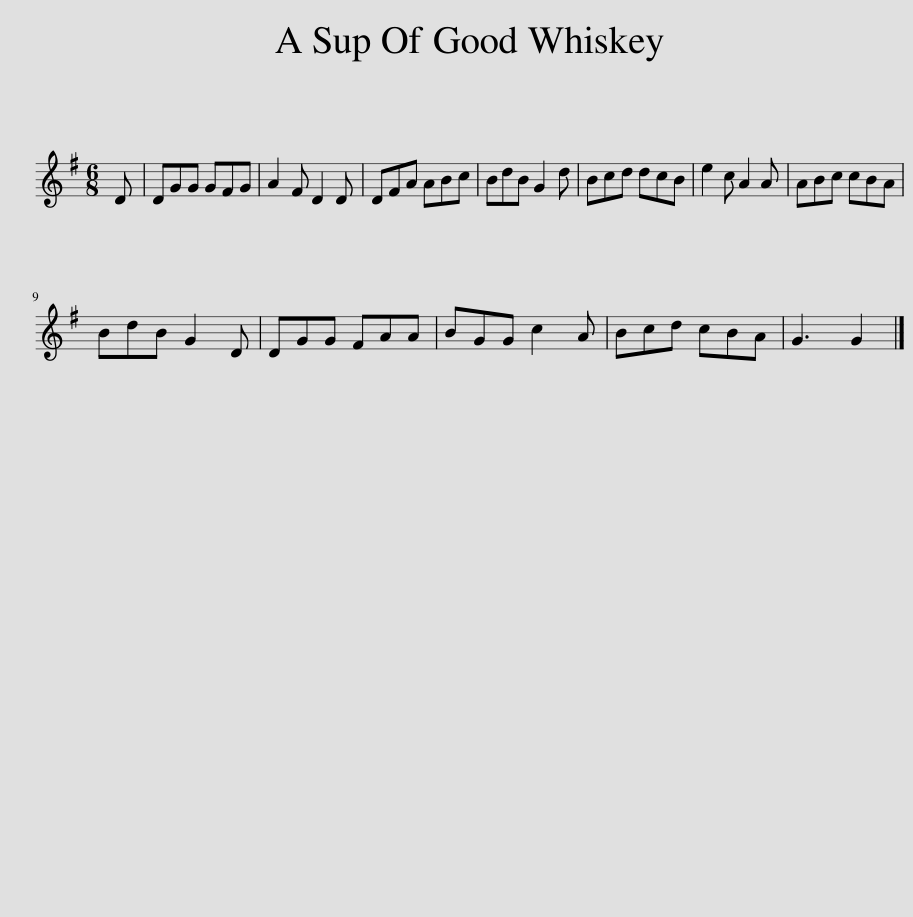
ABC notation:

X:1
L:1/8
M:6/8
I:linebreak $
K:G
V:1 treble
V:1
 D | DGG GFG | A2 F D2 D | DFA ABc | BdB G2 d | %5
 Bcd dcB | e2 c A2 A | ABc cBA |$ BdB G2 D | DGG FAA | %10
 BGG c2 A | Bcd cBA | G3 G2 |] %13
